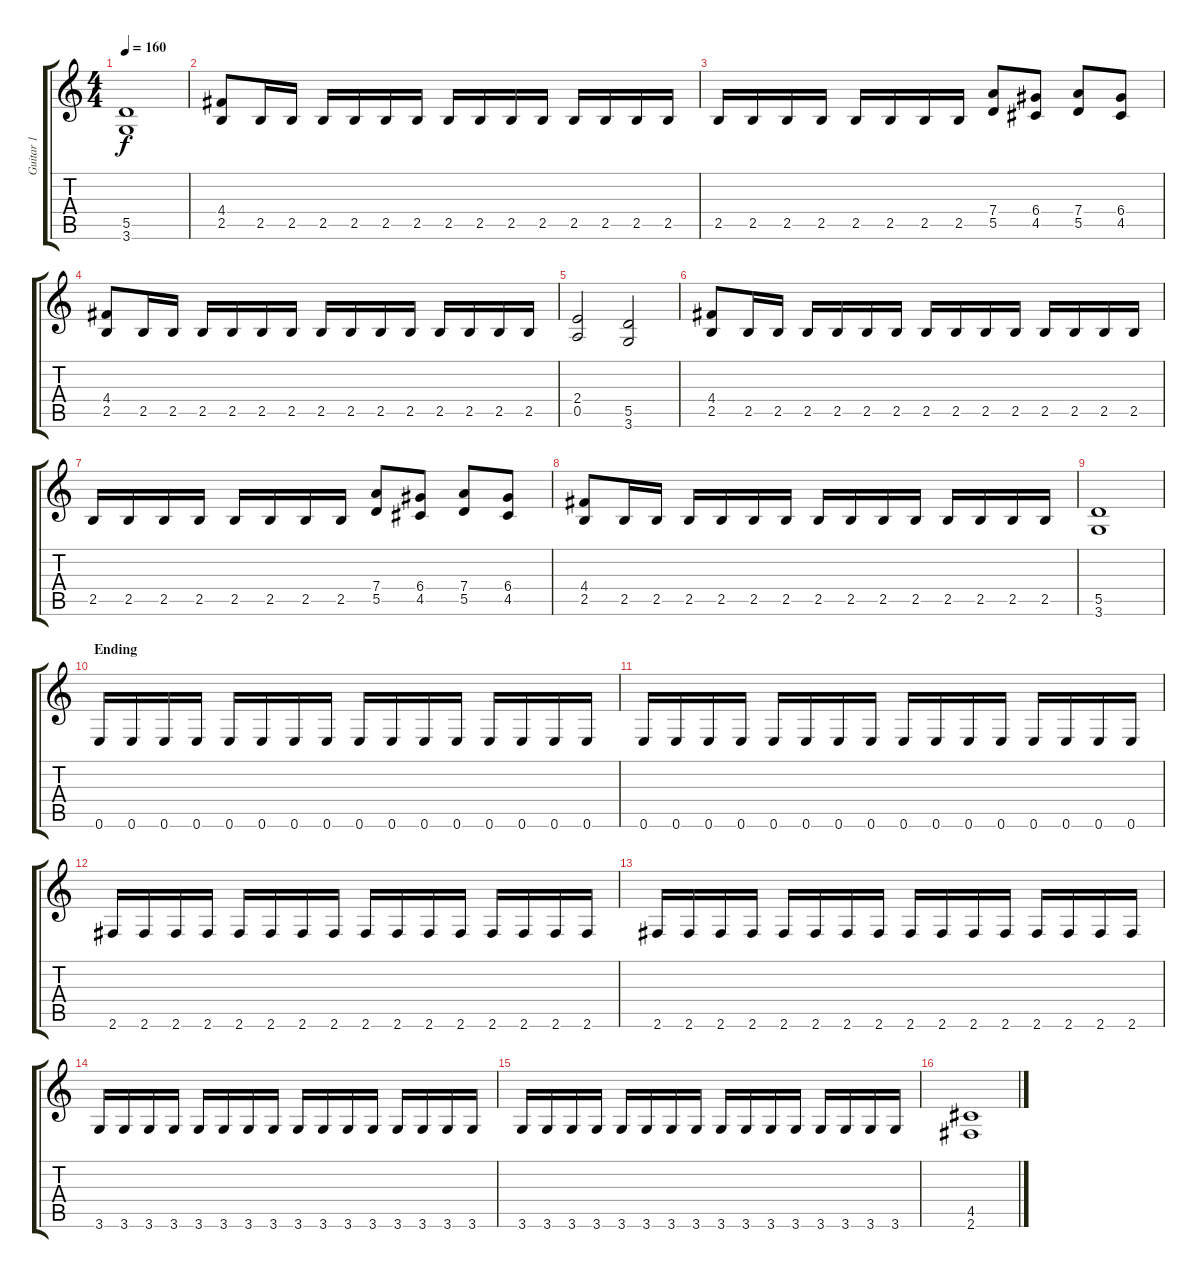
\track ("Guitar 1" "Guitar 1") {instrument distortionguitar}
\staff {score tabs}
\tuning (E4 B3 G3 D3 A2 E2) {hide}
\ts (4 4)
\tempo 160
\clef g2
\ks c
(5.5 3.6).1{dy f} |
(4.4 2.5).8 2.5.16 2.5.16 2.5.16 2.5.16 2.5.16 2.5.16 2.5.16 2.5.16 2.5.16 2.5.16 2.5.16 2.5.16 2.5.16 2.5.16 |
2.5.16 2.5.16 2.5.16 2.5.16 2.5.16 2.5.16 2.5.16 2.5.16 (7.4 5.5).8 (6.4 4.5).8 (7.4 5.5).8 (6.4 4.5).8 |
(4.4 2.5).8 2.5.16 2.5.16 2.5.16 2.5.16 2.5.16 2.5.16 2.5.16 2.5.16 2.5.16 2.5.16 2.5.16 2.5.16 2.5.16 2.5.16 |
(2.4 0.5).2 (5.5 3.6).2 |
(4.4 2.5).8 2.5.16 2.5.16 2.5.16 2.5.16 2.5.16 2.5.16 2.5.16 2.5.16 2.5.16 2.5.16 2.5.16 2.5.16 2.5.16 2.5.16 |
2.5.16 2.5.16 2.5.16 2.5.16 2.5.16 2.5.16 2.5.16 2.5.16 (7.4 5.5).8 (6.4 4.5).8 (7.4 5.5).8 (6.4 4.5).8 |
(4.4 2.5).8 2.5.16 2.5.16 2.5.16 2.5.16 2.5.16 2.5.16 2.5.16 2.5.16 2.5.16 2.5.16 2.5.16 2.5.16 2.5.16 2.5.16 |
(5.5 3.6).1 |
\section ("" "Ending")
0.6.16 0.6.16 0.6.16 0.6.16 0.6.16 0.6.16 0.6.16 0.6.16 0.6.16 0.6.16 0.6.16 0.6.16 0.6.16 0.6.16 0.6.16 0.6.16 |
0.6.16 0.6.16 0.6.16 0.6.16 0.6.16 0.6.16 0.6.16 0.6.16 0.6.16 0.6.16 0.6.16 0.6.16 0.6.16 0.6.16 0.6.16 0.6.16 |
2.6.16 2.6.16 2.6.16 2.6.16 2.6.16 2.6.16 2.6.16 2.6.16 2.6.16 2.6.16 2.6.16 2.6.16 2.6.16 2.6.16 2.6.16 2.6.16 |
2.6.16 2.6.16 2.6.16 2.6.16 2.6.16 2.6.16 2.6.16 2.6.16 2.6.16 2.6.16 2.6.16 2.6.16 2.6.16 2.6.16 2.6.16 2.6.16 |
3.6.16 3.6.16 3.6.16 3.6.16 3.6.16 3.6.16 3.6.16 3.6.16 3.6.16 3.6.16 3.6.16 3.6.16 3.6.16 3.6.16 3.6.16 3.6.16 |
3.6.16 3.6.16 3.6.16 3.6.16 3.6.16 3.6.16 3.6.16 3.6.16 3.6.16 3.6.16 3.6.16 3.6.16 3.6.16 3.6.16 3.6.16 3.6.16 |
(4.5 2.6).1
